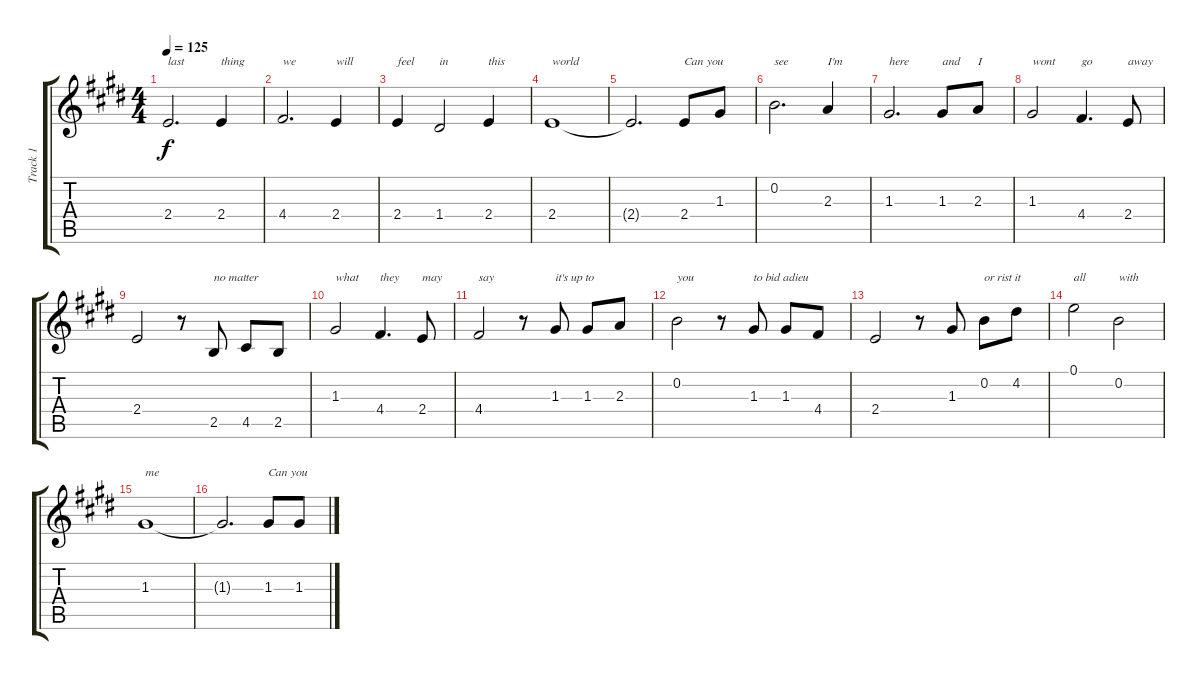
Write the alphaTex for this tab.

\track ("Track 1" "Track 1") {instrument acousticguitarnylon}
\staff {score tabs}
\tuning (E4 B3 G3 D3 A2 E2) {hide}
\ts (4 4)
\tempo 125
\clef g2
\ks e
2.4.2{d txt "last" dy f} 2.4.4{txt "thing"} |
4.4.2{d txt "we"} 2.4.4{txt "will"} |
2.4.4{txt "feel"} 1.4.2{txt "in"} 2.4.4{txt "this"} |
2.4.1{txt "world"} |
2.4{t}.2{d} 2.4.8{txt "Can you"} 1.3.8 |
0.2.2{d txt "see"} 2.3.4{txt "I'm"} |
1.3.2{d txt "here"} 1.3.8{txt "and"} 2.3.8{txt "I"} |
1.3.2{txt "wont"} 4.4.4{d txt "go"} 2.4.8{txt "away"} |
2.4.2 r.8 2.5.8{txt "no matter"} 4.5.8 2.5.8 |
1.3.2{txt "what"} 4.4.4{d txt "they"} 2.4.8{txt "may"} |
4.4.2{txt "say"} r.8 1.3.8{txt "it's up to"} 1.3.8 2.3.8 |
0.2.2{txt "you"} r.8 1.3.8{txt "to bid adieu"} 1.3.8 4.4.8 |
2.4.2 r.8 1.3.8 0.2.8{txt "or rist it"} 4.2.8 |
0.1.2{txt "all"} 0.2.2{txt "with"} |
1.3.1{txt "me"} |
1.3{t}.2{d} 1.3.8{txt "Can you"} 1.3.8
